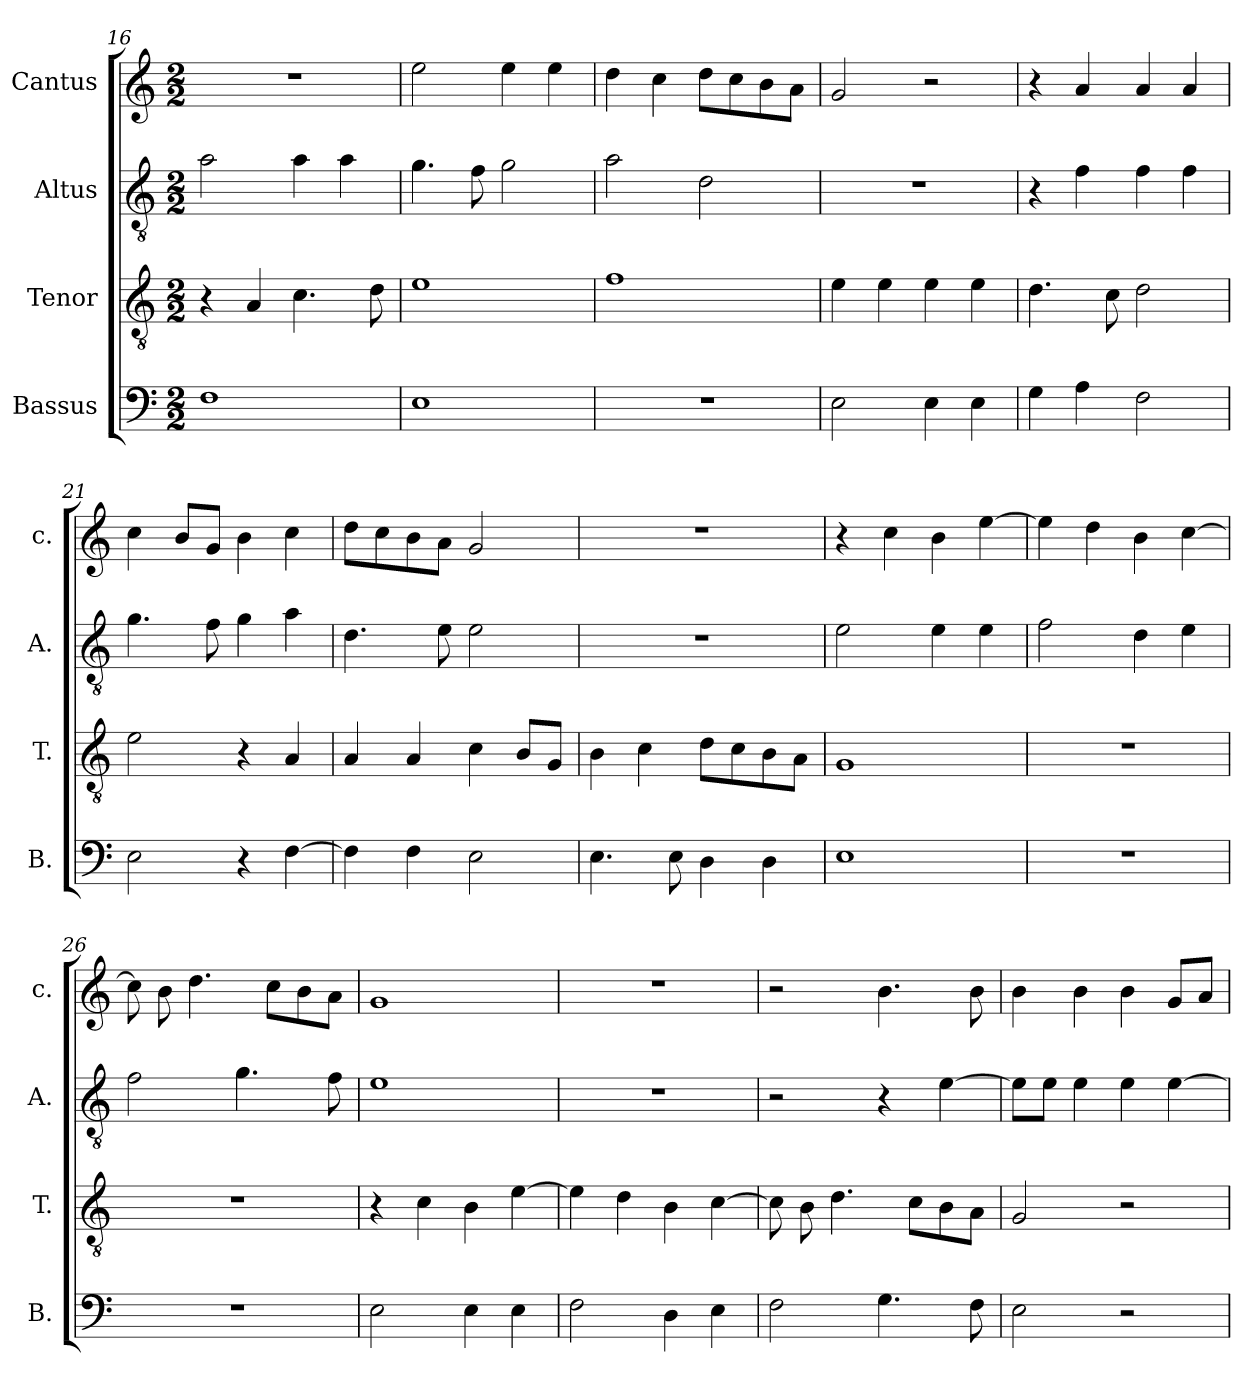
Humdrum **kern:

**kern	**kern	**kern	**kern
*part4	*part3	*part2	*part1
*staff4	*staff3	*staff2	*staff1
*I"Bassus	*I"Tenor	*I"Altus	*I"Cantus
*I'B.	*I'T.	*I'A.	*I'c.
*clefF4	*clefGv2	*clefGv2	*clefG2
*k[]	*k[]	*k[]	*k[]
*M2/2	*M2/2	*M2/2	*M2/2
=16	=16	=16	=16
1F	4r	2a\	1r
.	4A/	.	.
.	4.c\	4a\	.
.	.	4a\	.
.	8d\	.	.
=17	=17	=17	=17
1E	1e	4.g\	2ee\
.	.	8f\	.
.	.	2g\	4ee\
.	.	.	4ee\
=18	=18	=18	=18
1r	1f	2a\	4dd\
.	.	.	4cc\
.	.	2d\	8dd\L
.	.	.	8cc\
.	.	.	8b\
.	.	.	8a\J
=19	=19	=19	=19
2E\	4e\	1r	2g/
.	4e\	.	.
4E\	4e\	.	2r
4E\	4e\	.	.
=20	=20	=20	=20
4G\	4.d\	4r	4r
4A\	.	4f\	4a/
.	8c\	.	.
2F\	2d\	4f\	4a/
.	.	4f\	4a/
=21	=21	=21	=21
2E\	2e\	4.g\	4cc\
.	.	.	8b/L
.	.	8f\	8g/J
4r	4r	4g\	4b\
[4F\	4A/	4a\	4cc\
=22	=22	=22	=22
4F\]	4A/	4.d\	8dd\L
.	.	.	8cc\
4F\	4A/	.	8b\
.	.	8e\	8a\J
2E\	4c\	2e\	2g/
.	8B/L	.	.
.	8G/J	.	.
=23	=23	=23	=23
4.E\	4B\	1r	1r
.	4c\	.	.
8E\	.	.	.
4D\	8d\L	.	.
.	8c\	.	.
4D\	8B\	.	.
.	8A\J	.	.
=24	=24	=24	=24
1E	1G	2e\	4r
.	.	.	4cc\
.	.	4e\	4b\
.	.	4e\	[4ee\
=25	=25	=25	=25
1r	1r	2f\	4ee\]
.	.	.	4dd\
.	.	4d\	4b\
.	.	4e\	[4cc\
=26	=26	=26	=26
1r	1r	2f\	8cc\]
.	.	.	8b\
.	.	.	4.dd\
.	.	4.g\	.
.	.	.	8cc\L
.	.	.	8b\
.	.	8f\	8a\J
=27	=27	=27	=27
2E\	4r	1e	1g
.	4c\	.	.
4E\	4B\	.	.
4E\	[4e\	.	.
=28	=28	=28	=28
2F\	4e\]	1r	1r
.	4d\	.	.
4D\	4B\	.	.
4E\	[4c\	.	.
=29	=29	=29	=29
2F\	8c\]	2r	2r
.	8B\	.	.
.	4.d\	.	.
4.G\	.	4r	4.b\
.	8c\L	.	.
.	8B\	[4e\	.
8F\	8A\J	.	8b\
=30	=30	=30	=30
2E\	2G/	8e\L]	4b\
.	.	8e\J	.
.	.	4e\	4b\
2r	2r	4e\	4b\
.	.	[4e\	8g/L
.	.	.	8a/J
=	=	=	=
*-	*-	*-	*-
